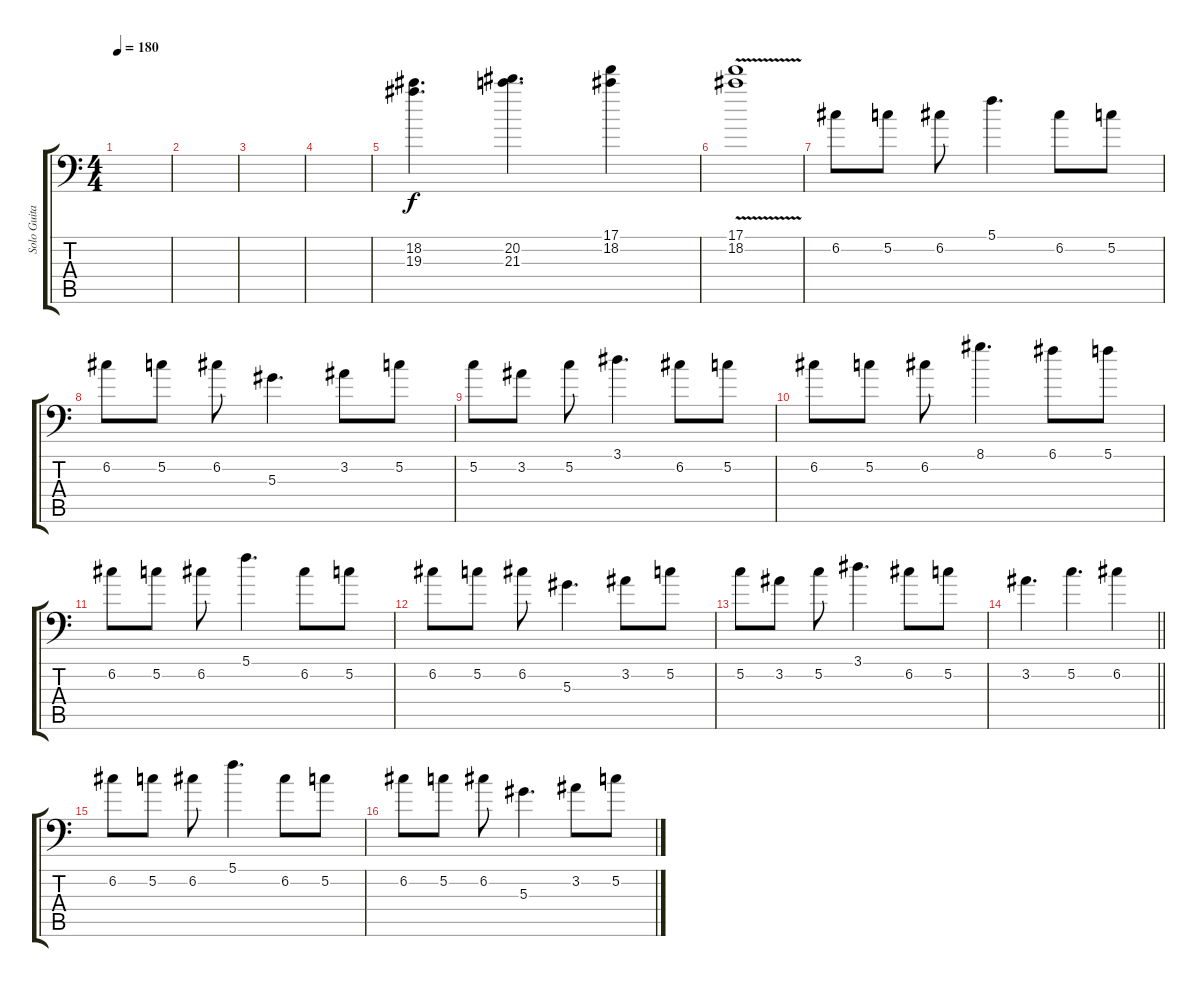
\track ("Solo Guitar" "Solo Guita") {instrument distortionguitar}
\staff {score tabs}
\tuning (C4 G3 Eb3 Bb2 F2 Bb1) {hide}
\ts (4 4)
\tempo 180
\clef f4
\ks c
|
|
|
|
(18.2 19.3).4{d} (20.2 21.3).4{d} (17.1 18.2).4 |
(17.1 18.2{v}).1 |
6.2.8{volume 7} 5.2.8 6.2.8 5.1.4{d} 6.2.8 5.2.8 |
6.2.8 5.2.8 6.2.8 5.3.4{d} 3.2.8 5.2.8 |
5.2.8 3.2.8 5.2.8 3.1.4{d} 6.2.8 5.2.8 |
6.2.8 5.2.8 6.2.8 8.1.4{d} 6.1.8 5.1.8 |
6.2.8 5.2.8 6.2.8 5.1.4{d} 6.2.8 5.2.8 |
6.2.8 5.2.8 6.2.8 5.3.4{d} 3.2.8 5.2.8 |
5.2.8 3.2.8 5.2.8 3.1.4{d} 6.2.8 5.2.8 |
\barLineRight lightlight
3.2.4{d} 5.2.4{d} 6.2.4 |
6.2.8{volume 7} 5.2.8 6.2.8 5.1.4{d} 6.2.8 5.2.8 |
6.2.8 5.2.8 6.2.8 5.3.4{d} 3.2.8 5.2.8
